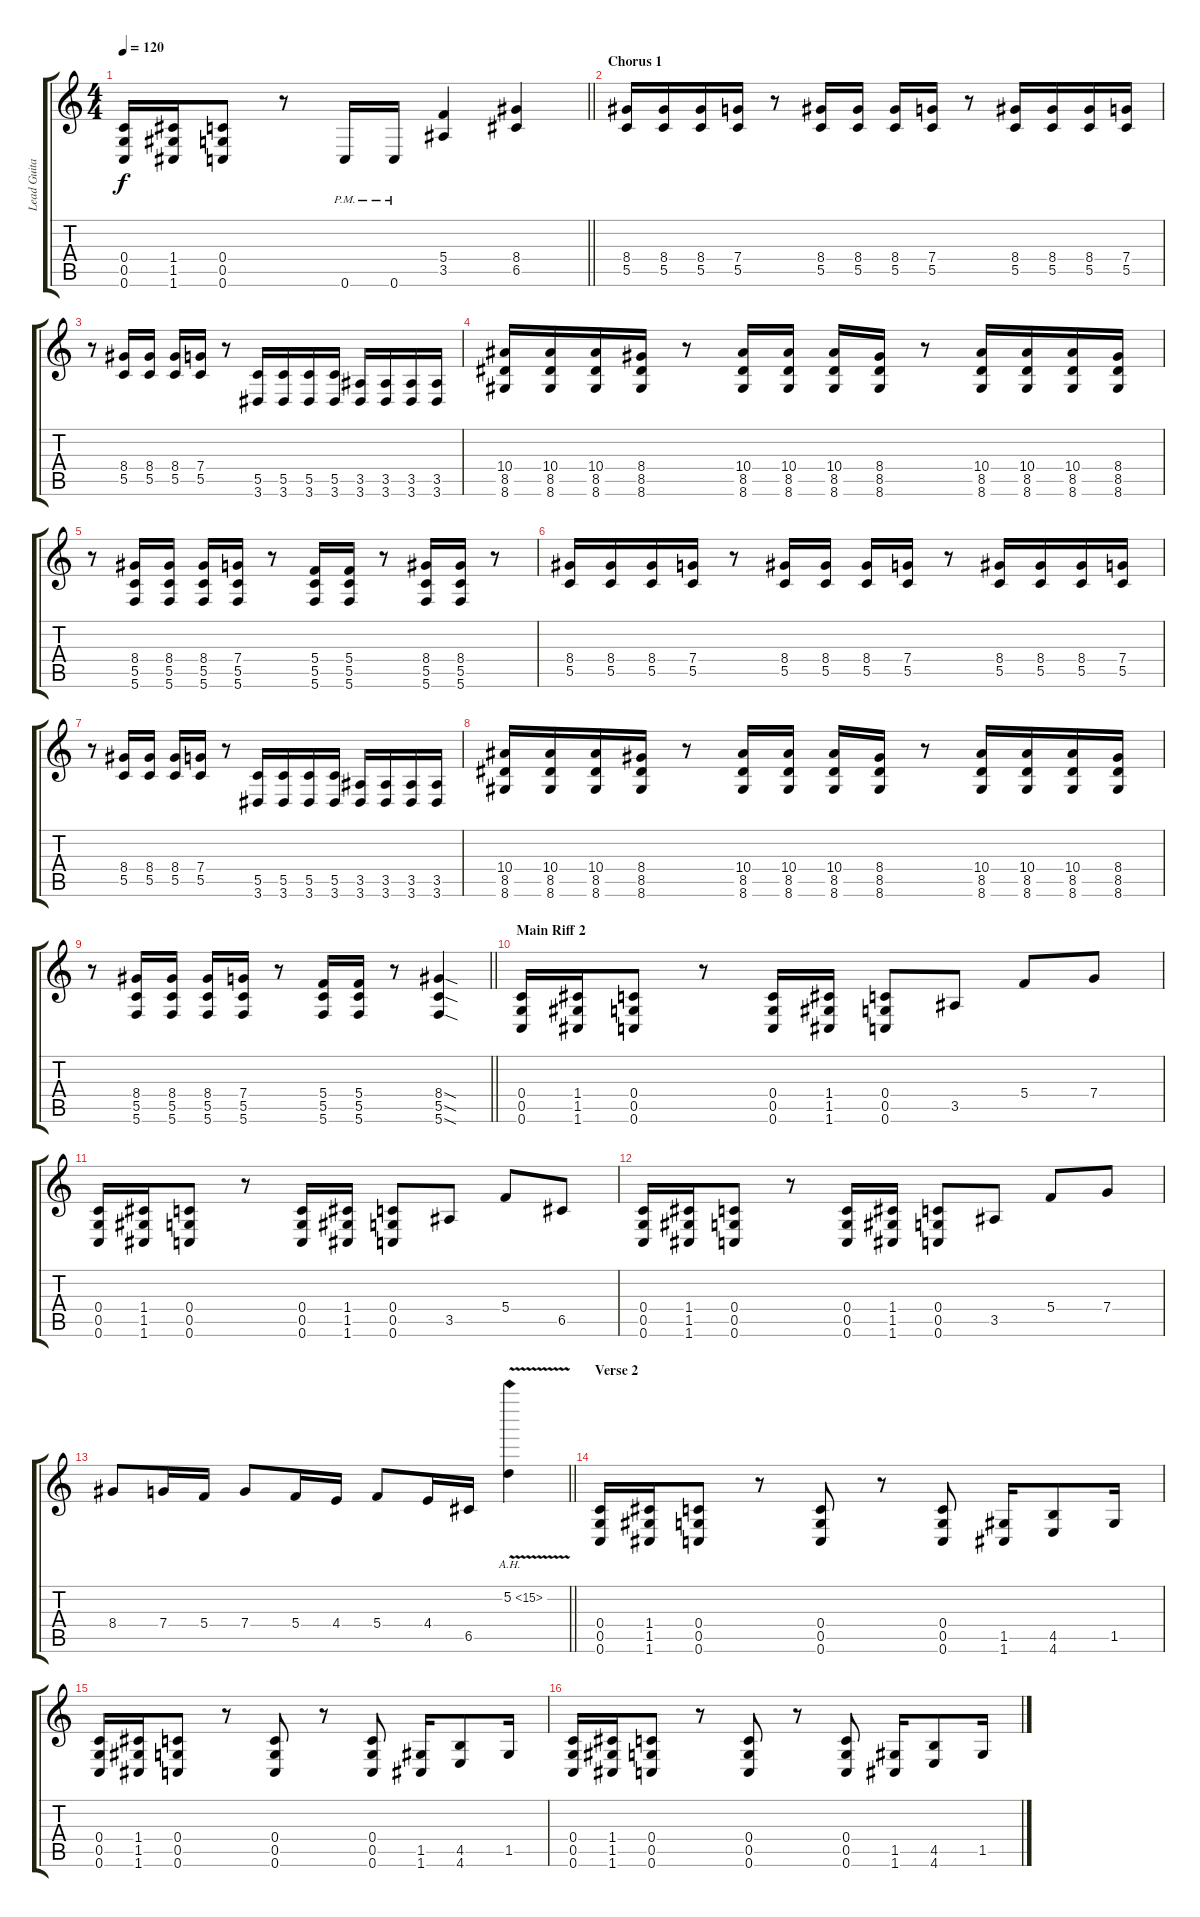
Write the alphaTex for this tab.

\track ("Lead Guitar" "Lead Guita") {instrument distortionguitar}
\staff {score tabs}
\tuning (D4 A3 F3 C3 G2 C2) {hide}
\ts (4 4)
\tempo 120
\clef g2
\barLineRight lightlight
\ks c
(0.4 0.5 0.6).16{dy f} (1.4 1.5 1.6).16 (0.4 0.5 0.6).8 r.8 0.6{pm}.16 0.6{pm}.16 (5.4 3.5).4 (8.4 6.5).4 |
\section ("" "Chorus 1")
(8.4 5.5).16 (8.4 5.5).16 (8.4 5.5).16 (7.4 5.5).16 r.8 (8.4 5.5).16 (8.4 5.5).16 (8.4 5.5).16 (7.4 5.5).16 r.8 (8.4 5.5).16 (8.4 5.5).16 (8.4 5.5).16 (7.4 5.5).16 |
r.8 (8.4 5.5).16 (8.4 5.5).16 (8.4 5.5).16 (7.4 5.5).16 r.8 (5.5 3.6).16 (5.5 3.6).16 (5.5 3.6).16 (5.5 3.6).16 (3.5 3.6).16 (3.5 3.6).16 (3.5 3.6).16 (3.5 3.6).16 |
(10.4 8.5 8.6).16 (10.4 8.5 8.6).16 (10.4 8.5 8.6).16 (8.4 8.5 8.6).16 r.8 (10.4 8.5 8.6).16 (10.4 8.5 8.6).16 (10.4 8.5 8.6).16 (8.4 8.5 8.6).16 r.8 (10.4 8.5 8.6).16 (10.4 8.5 8.6).16 (10.4 8.5 8.6).16 (8.4 8.5 8.6).16 |
r.8 (8.4 5.5 5.6).16 (8.4 5.5 5.6).16 (8.4 5.5 5.6).16 (7.4 5.5 5.6).16 r.8 (5.4 5.5 5.6).16 (5.4 5.5 5.6).16 r.8 (8.4 5.5 5.6).16 (8.4 5.5 5.6).16 r.8 |
(8.4 5.5).16 (8.4 5.5).16 (8.4 5.5).16 (7.4 5.5).16 r.8 (8.4 5.5).16 (8.4 5.5).16 (8.4 5.5).16 (7.4 5.5).16 r.8 (8.4 5.5).16 (8.4 5.5).16 (8.4 5.5).16 (7.4 5.5).16 |
r.8 (8.4 5.5).16 (8.4 5.5).16 (8.4 5.5).16 (7.4 5.5).16 r.8 (5.5 3.6).16 (5.5 3.6).16 (5.5 3.6).16 (5.5 3.6).16 (3.5 3.6).16 (3.5 3.6).16 (3.5 3.6).16 (3.5 3.6).16 |
(10.4 8.5 8.6).16 (10.4 8.5 8.6).16 (10.4 8.5 8.6).16 (8.4 8.5 8.6).16 r.8 (10.4 8.5 8.6).16 (10.4 8.5 8.6).16 (10.4 8.5 8.6).16 (8.4 8.5 8.6).16 r.8 (10.4 8.5 8.6).16 (10.4 8.5 8.6).16 (10.4 8.5 8.6).16 (8.4 8.5 8.6).16 |
\barLineRight lightlight
r.8 (8.4 5.5 5.6).16 (8.4 5.5 5.6).16 (8.4 5.5 5.6).16 (7.4 5.5 5.6).16 r.8 (5.4 5.5 5.6).16 (5.4 5.5 5.6).16 r.8 (8.4{sod} 5.5{sod} 5.6{sod}).4 |
\section ("" "Main Riff 2")
(0.4 0.5 0.6).16 (1.4 1.5 1.6).16 (0.4 0.5 0.6).8 r.8 (0.4 0.5 0.6).16 (1.4 1.5 1.6).16 (0.4 0.5 0.6).8 3.5.8 5.4.8 7.4.8 |
(0.4 0.5 0.6).16 (1.4 1.5 1.6).16 (0.4 0.5 0.6).8 r.8 (0.4 0.5 0.6).16 (1.4 1.5 1.6).16 (0.4 0.5 0.6).8 3.5.8 5.4.8 6.5.8 |
(0.4 0.5 0.6).16 (1.4 1.5 1.6).16 (0.4 0.5 0.6).8 r.8 (0.4 0.5 0.6).16 (1.4 1.5 1.6).16 (0.4 0.5 0.6).8 3.5.8 5.4.8 7.4.8 |
\barLineRight lightlight
8.4.8 7.4.16 5.4.16 7.4.8 5.4.16 4.4.16 5.4.8 4.4.16 6.5.16 5.2{ah 10 v}.4 |
\section ("" "Verse 2")
(0.4 0.5 0.6).16 (1.4 1.5 1.6).16 (0.4 0.5 0.6).8 r.8 (0.4 0.5 0.6).8 r.8 (0.4 0.5 0.6).8 (1.5 1.6).16 (4.5 4.6).8 1.5.16 |
(0.4 0.5 0.6).16 (1.4 1.5 1.6).16 (0.4 0.5 0.6).8 r.8 (0.4 0.5 0.6).8 r.8 (0.4 0.5 0.6).8 (1.5 1.6).16 (4.5 4.6).8 1.5.16 |
(0.4 0.5 0.6).16 (1.4 1.5 1.6).16 (0.4 0.5 0.6).8 r.8 (0.4 0.5 0.6).8 r.8 (0.4 0.5 0.6).8 (1.5 1.6).16 (4.5 4.6).8 1.5.16
